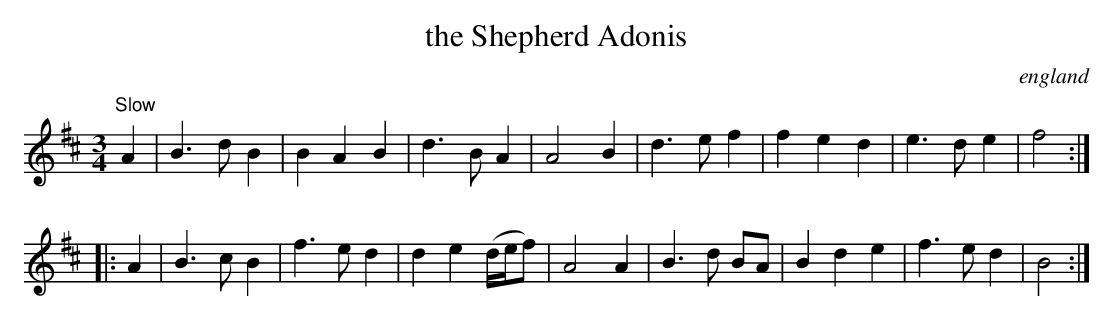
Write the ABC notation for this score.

X:1
T:the Shepherd Adonis
O:england
M:3/4
K:Bm
"Slow" A2|\
B3d B2| B2A2 B2| d3B A2| A4 B2| d3e f2| f2e2 d2| e3d e2| f4::
A2|\
B3c B2| f3e d2| d2e2 (d/e/f)| A4 A2| B3d BA| B2d2 e2| f3e d2| B4:|
